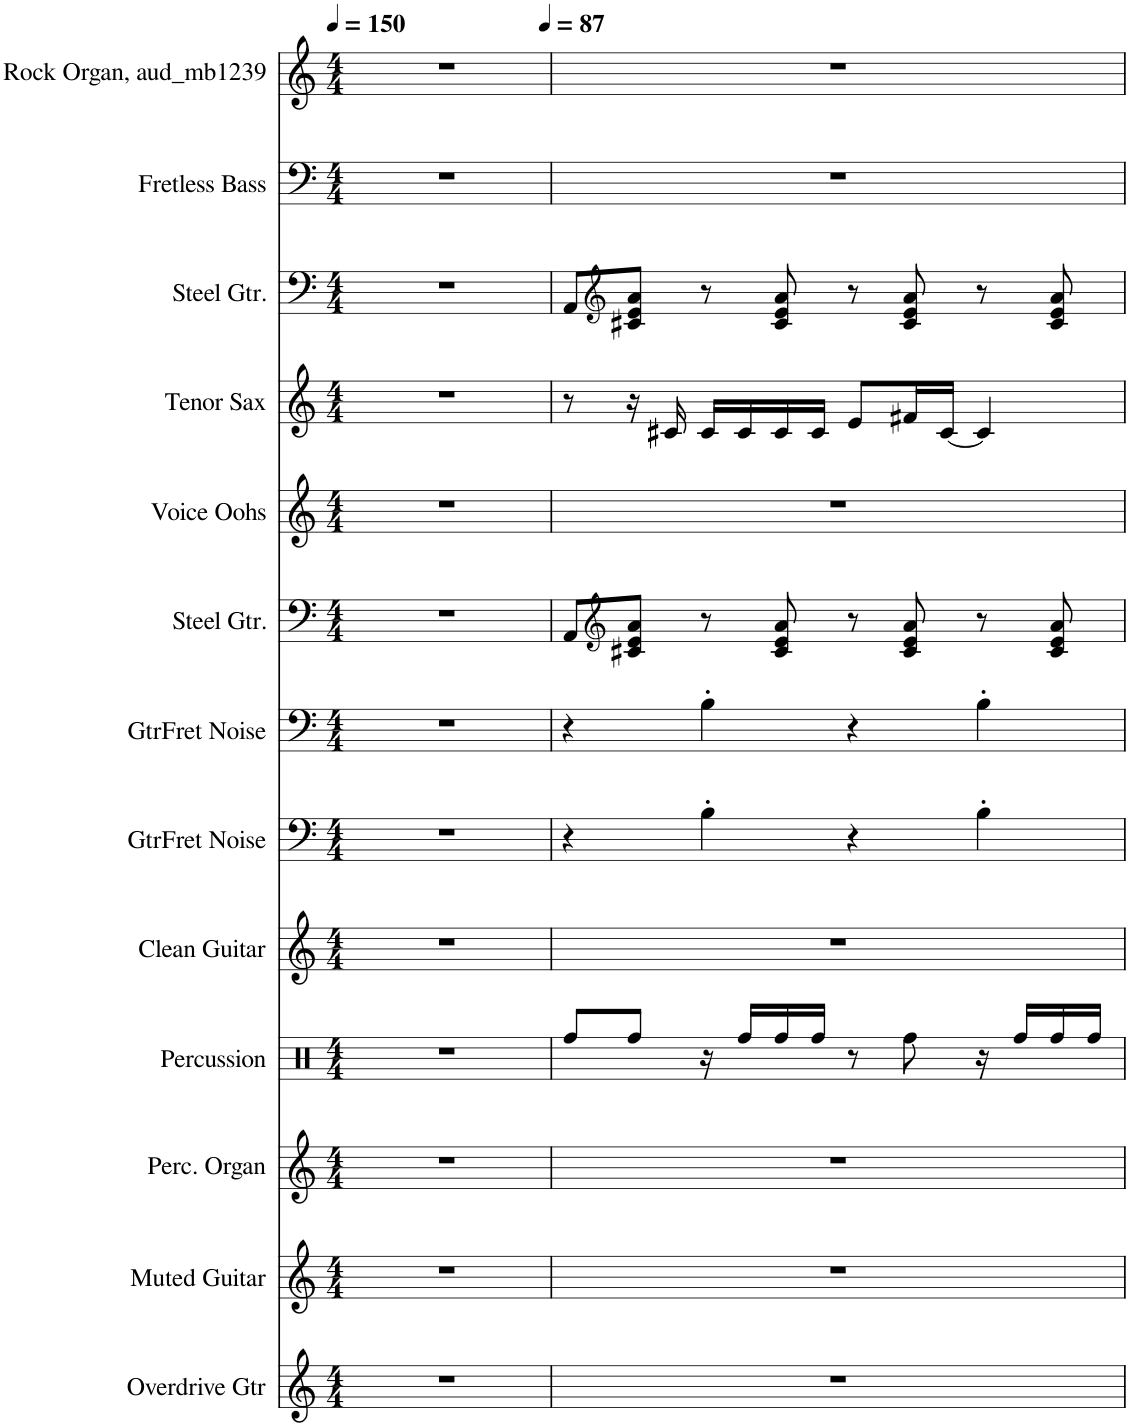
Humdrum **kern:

**kern	**kern	**kern	**kern	**kern	**kern	**kern	**kern	**kern	**kern	**kern	**kern	**kern
*part13	*part12	*part11	*part10	*part9	*part8	*part7	*part6	*part5	*part4	*part3	*part2	*part1
*staff13	*staff12	*staff11	*staff10	*staff9	*staff8	*staff7	*staff6	*staff5	*staff4	*staff3	*staff2	*staff1
*I"Overdrive Gtr	*I"Muted Guitar	*I"Perc. Organ	*I"Percussion	*I"Clean Guitar	*I"GtrFret Noise	*I"GtrFret Noise	*I"Steel Gtr.	*I"Voice Oohs	*I"Tenor Sax	*I"Steel Gtr.	*I"Fretless Bass	*I"Rock Organ, aud_mb1239
*	*	*	*	*	*	*	*	*I'V	*I'T Sax	*	*	*
*clefG2	*clefG2	*clefG2	*clefX	*clefG2	*clefF4	*clefF4	*clefF4	*clefG2	*clefG2	*clefF4	*clefF4	*clefG2
*	*	*	*	*	*	*	*	*	*Trd8c14	*	*	*
*k[]	*k[]	*k[]	*k[]	*k[]	*k[]	*k[]	*k[]	*k[]	*k[]	*k[]	*k[]	*k[]
*M4/4	*M4/4	*M4/4	*M4/4	*M4/4	*M4/4	*M4/4	*M4/4	*M4/4	*M4/4	*M4/4	*M4/4	*M4/4
*MM150	*MM150	*MM150	*MM150	*MM150	*MM150	*MM150	*MM150	*MM150	*MM150	*MM150	*MM150	*MM150
=1	=1	=1	=1	=1	=1	=1	=1	=1	=1	=1	=1	=1
*	*	*	*	*	*	*	*	*	*	*	*	*^
1r	1r	1r	1r	1r	1r	1r	1r	1r	1r	1r	1r	1r	2...ryy
*	*	*	*	*	*	*	*	*	*	*	*	*MM87	*
.	.	.	.	.	.	.	.	.	.	.	.	.	16ryy
*	*	*	*	*	*	*	*	*	*	*	*	*v	*v
=2	=2	=2	=2	=2	=2	=2	=2	=2	=2	=2	=2	=2
1r	1r	1r	8Rff/L	1r	4r	4r	8AA/L	1r	8r	8AA/L	1r	1r
*	*	*	*	*	*	*	*clefG2	*	*	*clefG2	*	*
.	.	.	8Rff/J	.	.	.	8c#X/ 8e/ 8a/J	.	16r	8c#X/ 8e/ 8a/J	.	.
.	.	.	.	.	.	.	.	.	16c#X/	.	.	.
.	.	.	16r	.	4B'\	4B'\	8r	.	16c#/LL	8r	.	.
.	.	.	16Rff/LL	.	.	.	.	.	16c#/	.	.	.
.	.	.	16Rff/	.	.	.	8c#/ 8e/ 8a/	.	16c#/	8c#/ 8e/ 8a/	.	.
.	.	.	16Rff/JJ	.	.	.	.	.	16c#/JJ	.	.	.
.	.	.	8r	.	4r	4r	8r	.	8e/L	8r	.	.
.	.	.	8Rff\	.	.	.	8c#/ 8e/ 8a/	.	16f#X/L	8c#/ 8e/ 8a/	.	.
.	.	.	.	.	.	.	.	.	[16c#/JJ	.	.	.
.	.	.	16r	.	4B'\	4B'\	8r	.	4c#/]	8r	.	.
.	.	.	16Rff/LL	.	.	.	.	.	.	.	.	.
.	.	.	16Rff/	.	.	.	8c#/ 8e/ 8a/	.	.	8c#/ 8e/ 8a/	.	.
.	.	.	16Rff/JJ	.	.	.	.	.	.	.	.	.
=	=	=	=	=	=	=	=	=	=	=	=	=
*-	*-	*-	*-	*-	*-	*-	*-	*-	*-	*-	*-	*-
